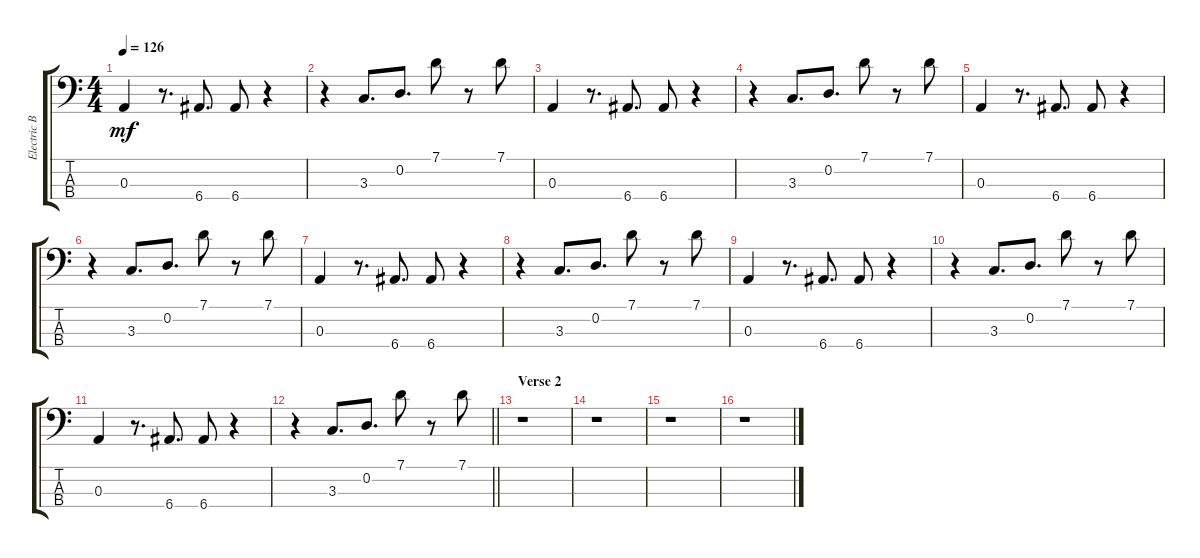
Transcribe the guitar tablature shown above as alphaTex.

\track ("Electric Bass" "Electric B") {instrument slapbass2}
\staff {score tabs}
\tuning (G2 D2 A1 E1) {hide}
\ts (4 4)
\tempo 126
\clef f4
\ks c
0.3.4{dy mf} r.8{d} 6.4.8{d} 6.4.8 r.4 |
r.4 3.3.8{d} 0.2.8{d} 7.1.8 r.8 7.1.8 |
0.3.4 r.8{d} 6.4.8{d} 6.4.8 r.4 |
r.4 3.3.8{d} 0.2.8{d} 7.1.8 r.8 7.1.8 |
0.3.4 r.8{d} 6.4.8{d} 6.4.8 r.4 |
r.4 3.3.8{d} 0.2.8{d} 7.1.8 r.8 7.1.8 |
0.3.4 r.8{d} 6.4.8{d} 6.4.8 r.4 |
r.4 3.3.8{d} 0.2.8{d} 7.1.8 r.8 7.1.8 |
0.3.4 r.8{d} 6.4.8{d} 6.4.8 r.4 |
r.4 3.3.8{d} 0.2.8{d} 7.1.8 r.8 7.1.8 |
0.3.4 r.8{d} 6.4.8{d} 6.4.8 r.4 |
\barLineRight lightlight
r.4 3.3.8{d} 0.2.8{d} 7.1.8 r.8 7.1.8 |
\section ("" "Verse 2")
r.1 |
r.1 |
r.1 |
r.1
